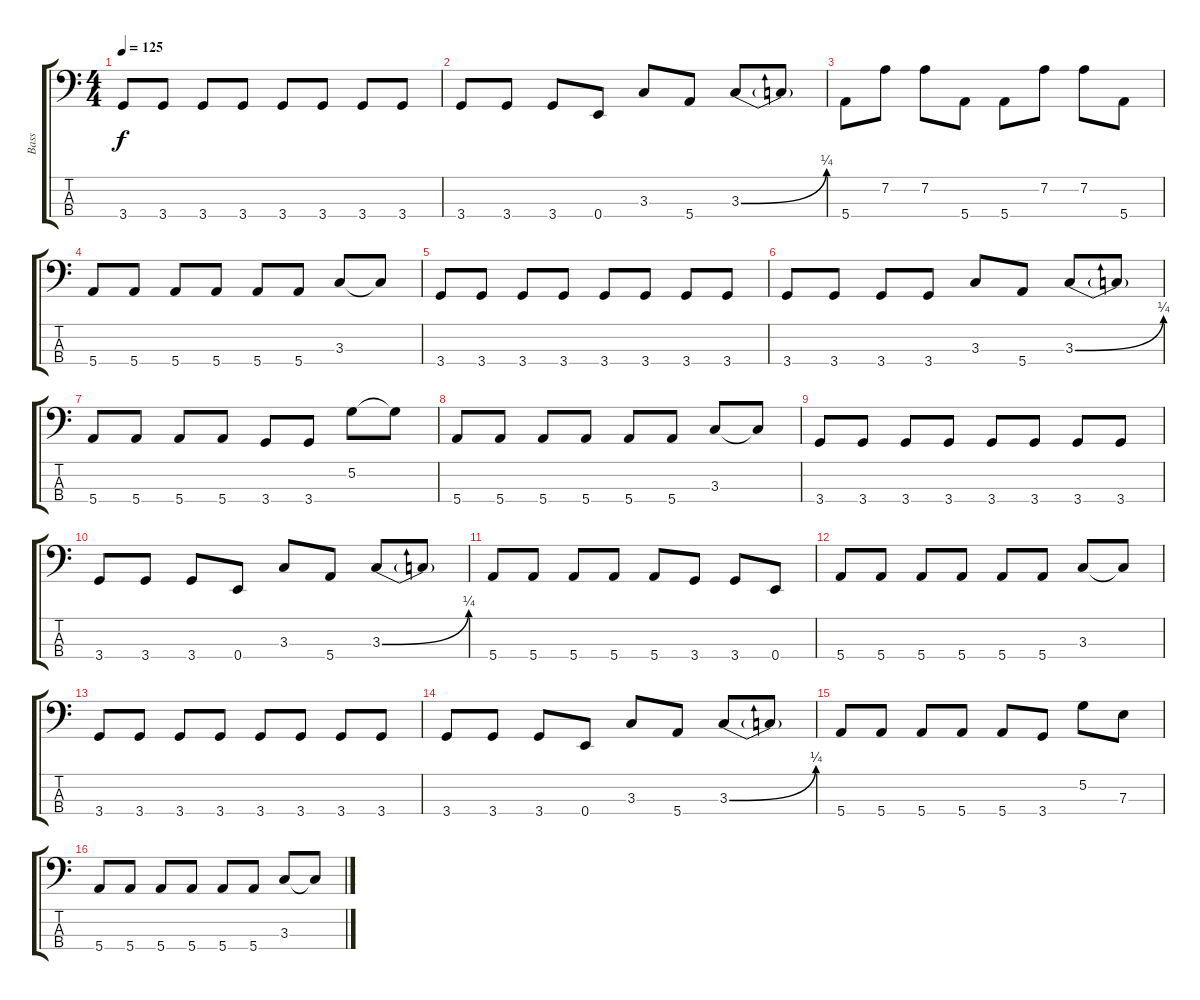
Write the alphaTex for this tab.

\track ("Bass" "Bass") {instrument electricbasspick}
\staff {score tabs}
\tuning (G2 D2 A1 E1) {hide}
\ts (4 4)
\tempo 125
\clef f4
\ks c
3.4.8{dy f} 3.4.8 3.4.8 3.4.8 3.4.8 3.4.8 3.4.8 3.4.8 |
3.4.8 3.4.8 3.4.8 0.4.8 3.3.8 5.4.8 3.3{be (bend 0 0 60 1)}.8 3.3{t}.8 |
5.4.8 7.2.8 7.2.8 5.4.8 5.4.8 7.2.8 7.2.8 5.4.8 |
5.4.8 5.4.8 5.4.8 5.4.8 5.4.8 5.4.8 3.3.8 3.3{t}.8 |
3.4.8 3.4.8 3.4.8 3.4.8 3.4.8 3.4.8 3.4.8 3.4.8 |
3.4.8 3.4.8 3.4.8 3.4.8 3.3.8 5.4.8 3.3{be (bend 0 0 60 1)}.8 3.3{t}.8 |
5.4.8 5.4.8 5.4.8 5.4.8 3.4.8 3.4.8 5.2.8 5.2{t}.8 |
5.4.8 5.4.8 5.4.8 5.4.8 5.4.8 5.4.8 3.3.8 3.3{t}.8 |
3.4.8 3.4.8 3.4.8 3.4.8 3.4.8 3.4.8 3.4.8 3.4.8 |
3.4.8 3.4.8 3.4.8 0.4.8 3.3.8 5.4.8 3.3{be (bend 0 0 60 1)}.8 3.3{t}.8 |
5.4.8 5.4.8 5.4.8 5.4.8 5.4.8 3.4.8 3.4.8 0.4.8 |
5.4.8 5.4.8 5.4.8 5.4.8 5.4.8 5.4.8 3.3.8 3.3{t}.8 |
3.4.8 3.4.8 3.4.8 3.4.8 3.4.8 3.4.8 3.4.8 3.4.8 |
3.4.8 3.4.8 3.4.8 0.4.8 3.3.8 5.4.8 3.3{be (bend 0 0 60 1)}.8 3.3{t}.8 |
5.4.8 5.4.8 5.4.8 5.4.8 5.4.8 3.4.8 5.2.8 7.3.8 |
5.4.8 5.4.8 5.4.8 5.4.8 5.4.8 5.4.8 3.3.8 3.3{t}.8
